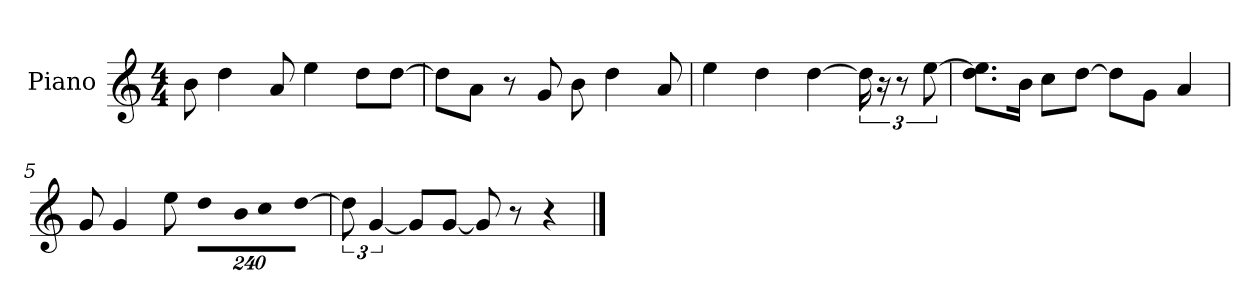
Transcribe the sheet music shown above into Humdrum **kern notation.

**kern
*part1
*staff1
*I"Piano
*I'P-no
*clefG2
*k[]
*M4/4
*MM90
=1
8b\
4dd\
8a/
4ee\
8dd\L
[8dd\J
=2
8dd\L]
8a\J
8r
8g/
8b\
4dd\
8a/
=3
4ee\
4dd\
[4dd\
24dd\]
24r
12r
[12ee\
=4
8.dd\ 8.ee\]L
16b\Jk
8cc\L
[8dd\J
8dd\L]
8g\J
4a/
=5
8g/
4g/
8ee\
*Xbrackettup
!LO:N:vis=8
960%137dd\L
!LO:N:vis=16
1920%137b\K
!LO:N:vis=8
960%137cc\
!LO:N:vis=8
[960%137dd\J
!!LO:LB:g=z
=6
*brackettup
12dd\]
[6g/
8g/L]
[8g/J
8g/]
8r
4r
==
*-
